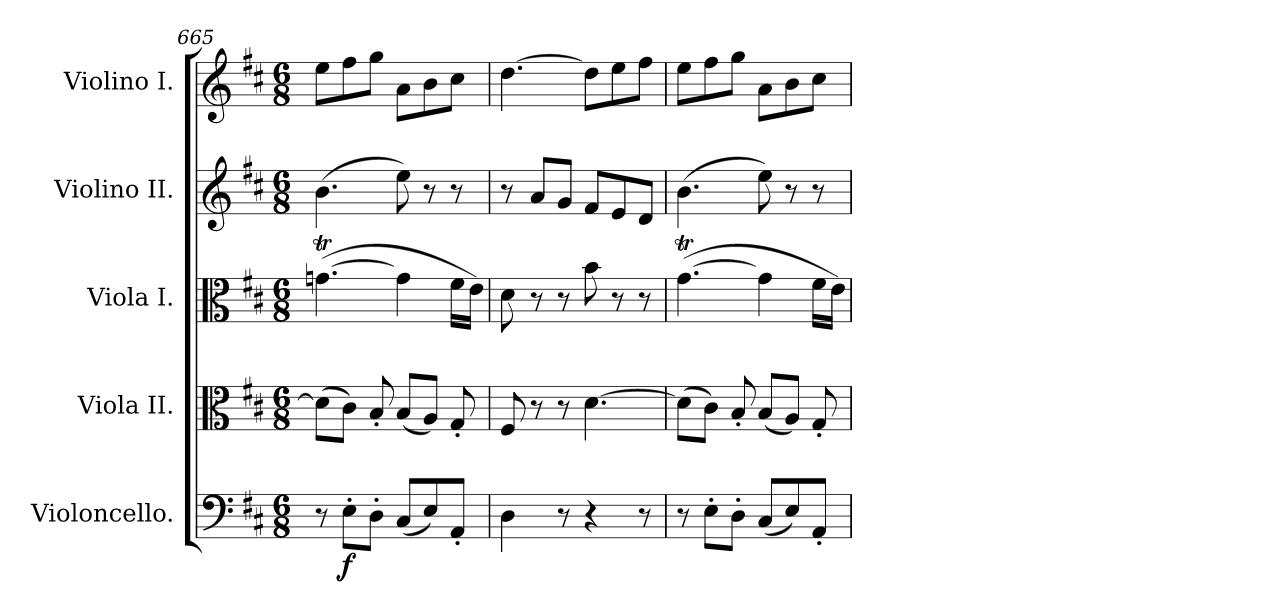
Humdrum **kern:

**kern	**dynam	**kern	**kern	**kern	**kern
*part5	*part5	*part4	*part3	*part2	*part1
*staff5	*staff5	*staff4	*staff3	*staff2	*staff1
*I"Violoncello.	*	*I"Viola II.	*I"Viola I.	*I"Violino II.	*I"Violino I.
*I'Vc	*	*I'Vla	*I'Vla	*I'Vln	*I'Vln
*clefF4	*	*clefC3	*clefC3	*clefG2	*clefG2
*k[f#c#]	*	*k[f#c#]	*k[f#c#]	*k[f#c#]	*k[f#c#]
*M6/8	*	*M6/8	*M6/8	*M6/8	*M6/8
=665	=665	=665	=665	=665	=665
8r	.	(>8d\L]	(>[4.gnT\	(>4.b\	8ee\L
!	!LO:DY:b	!	!	!	!
8E'\L	f	8c#\J)	.	.	8ff#\
8D'\J	.	8B'/	.	.	8gg\J
(<8C#/L	.	(<8B/L	4gTTT\]	8ee\)	8a\L
8E/)	.	8A/J)	.	8r	8b\
8AA'/J	.	8G'/	16f#\LL	8r	8cc#\J
.	.	.	16e\JJ)	.	.
=666	=666	=666	=666	=666	=666
4D\	.	8F#/	8d\	8r	[4.dd\
.	.	8r	8r	8a/L	.
8r	.	8r	8r	8g/J	.
4r	.	[4.d\	8b\	8f#/L	8dd\L]
.	.	.	8r	8e/	8ee\
8r	.	.	8r	8d/J	8ff#\J
!!LO:LB:g=z
=667	=667	=667	=667	=667	=667
8r	.	(>8d\L]	(>[4.gT\	(>4.b\	8ee\L
8E'\L	.	8c#\J)	.	.	8ff#\
8D'\J	.	8B'/	.	.	8gg\J
(<8C#/L	.	(<8B/L	4gTTT\]	8ee\)	8a\L
8E/)	.	8A/J)	.	8r	8b\
8AA'/J	.	8G'/	16f#\LL	8r	8cc#\J
.	.	.	16e\JJ)	.	.
=	=	=	=	=	=
*-	*-	*-	*-	*-	*-
